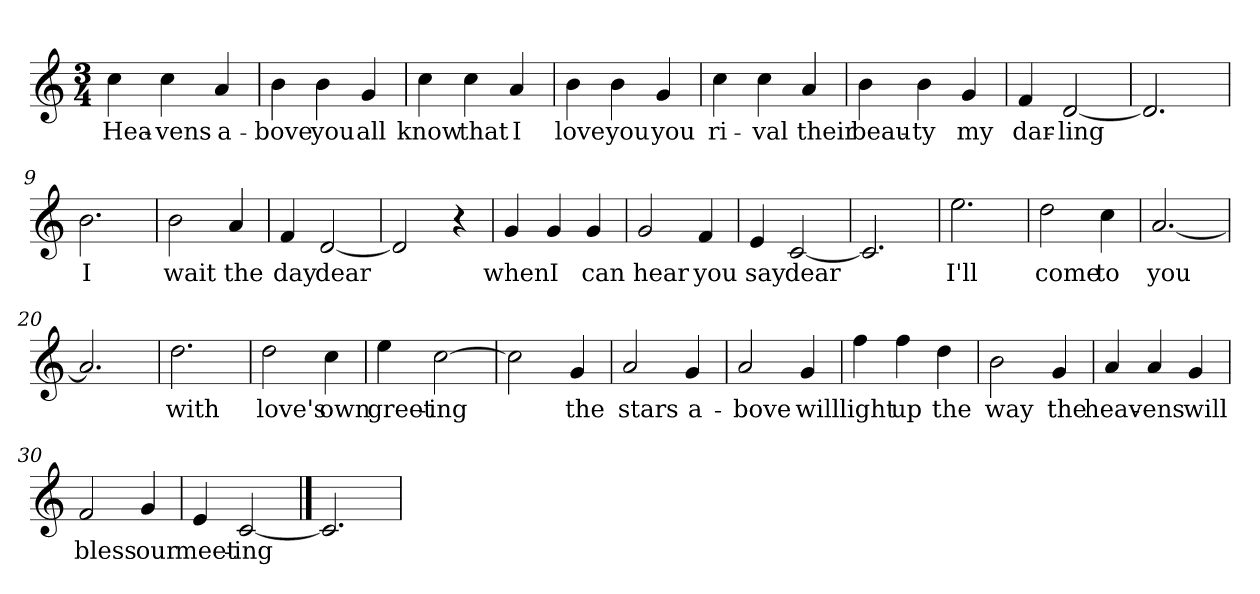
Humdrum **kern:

**kern	**text
*part1	*part1
*staff1	*staff1
*clefG2	*
*k[]	*
*C:	*
*M3/4	*
=1	=1
4cc\	Hea-
4cc\	-vens
4a/	a-
=2	=2
4b\	-bove
4b\	you
4g/	all
=3	=3
4cc\	know
4cc\	that
4a/	I
=4	=4
4b\	love
4b\	you
4g/	you
=5	=5
4cc\	ri-
4cc\	-val
4a/	their
!!LO:LB:g=z
=6	=6
4b\	beau-
4b\	-ty
4g/	my
=7	=7
4f/	dar-
[2d/	-ling
=8	=8
2.d/]	.
=9	=9
2.b\	I
=10	=10
2b\	wait
4a/	the
=11	=11
4f/	day
[2d/	dear
=12	=12
2d/]	.
4r	.
=13	=13
4g/	when
4g/	I
4g/	can
!!LO:LB:g=z
=14	=14
2g/	hear
4f/	you
=15	=15
4e/	say
[2c/	dear
=16	=16
2.c/]	.
=17	=17
2.ee\	I'll
=18	=18
2dd\	come
4cc\	to
=19	=19
[2.a/	you
=20	=20
2.a/]	.
=21	=21
2.dd\	with
=22	=22
2dd\	love's
4cc\	own
=23	=23
4ee\	greet-
[2cc\	-ing
!!LO:LB:g=z
=24	=24
2cc\]	.
4g/	the
=25	=25
2a/	stars
4g/	a-
=26	=26
2a/	-bove
4g/	will
=27	=27
4ff\	light
4ff\	up
4dd\	the
=28	=28
2b\	way
4g/	the
=29	=29
4a/	heav-
4a/	-ens
4g/	will
=30	=30
2f/	bless
4g/	our
!!LO:LB:g=z
=31	=31
4e/	meet-
[2c/	-ing
==32	==32
2.c/]	.
=	=
*-	*-
